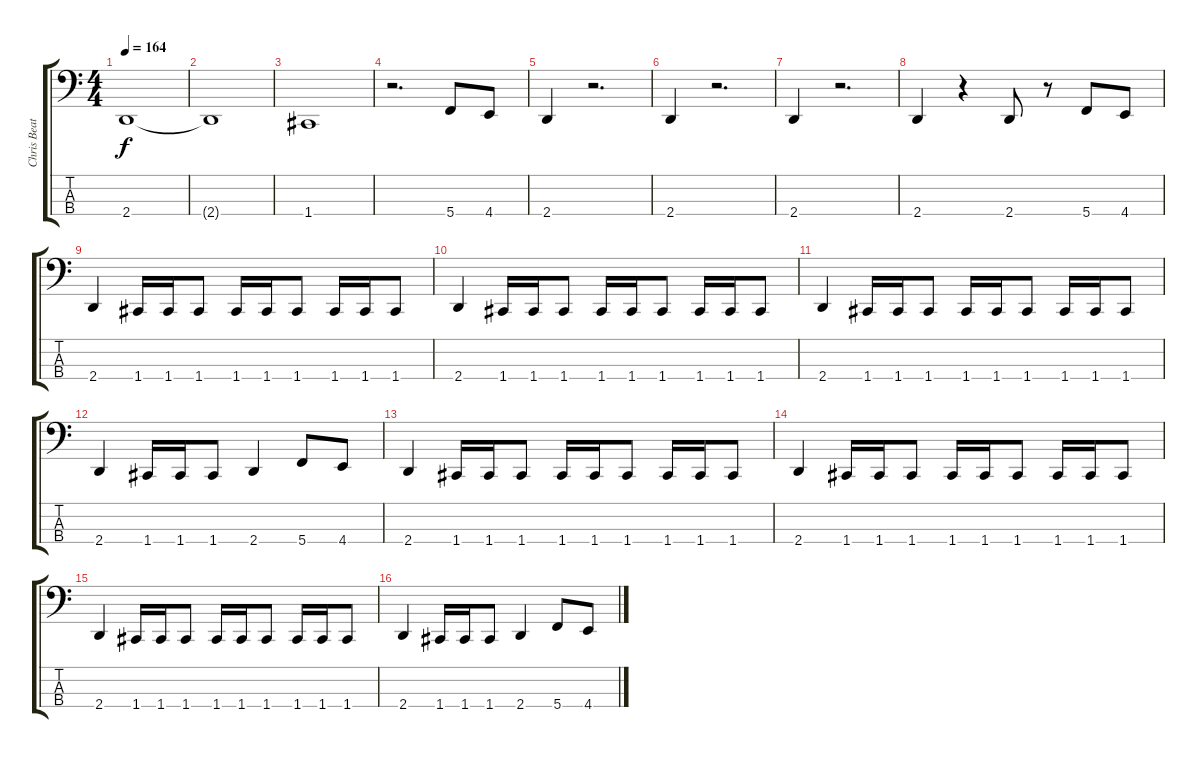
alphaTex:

\track ("Chris Beattie (Bass)" "Chris Beat") {instrument electricbasspick}
\staff {score tabs}
\tuning (F2 C2 G1 C1) {hide}
\ts (4 4)
\tempo 164
\clef f4
\ks c
2.4.1{dy f} |
2.4{t}.1 |
1.4.1 |
r.2{d} 5.4.8 4.4.8 |
2.4.4 r.2{d} |
2.4.4 r.2{d} |
2.4.4 r.2{d} |
2.4.4 r.4 2.4.8 r.8 5.4.8 4.4.8 |
2.4.4 1.4.16 1.4.16 1.4.8 1.4.16 1.4.16 1.4.8 1.4.16 1.4.16 1.4.8 |
2.4.4 1.4.16 1.4.16 1.4.8 1.4.16 1.4.16 1.4.8 1.4.16 1.4.16 1.4.8 |
2.4.4 1.4.16 1.4.16 1.4.8 1.4.16 1.4.16 1.4.8 1.4.16 1.4.16 1.4.8 |
2.4.4 1.4.16 1.4.16 1.4.8 2.4.4 5.4.8 4.4.8 |
2.4.4 1.4.16 1.4.16 1.4.8 1.4.16 1.4.16 1.4.8 1.4.16 1.4.16 1.4.8 |
2.4.4 1.4.16 1.4.16 1.4.8 1.4.16 1.4.16 1.4.8 1.4.16 1.4.16 1.4.8 |
2.4.4 1.4.16 1.4.16 1.4.8 1.4.16 1.4.16 1.4.8 1.4.16 1.4.16 1.4.8 |
2.4.4 1.4.16 1.4.16 1.4.8 2.4.4 5.4.8 4.4.8
